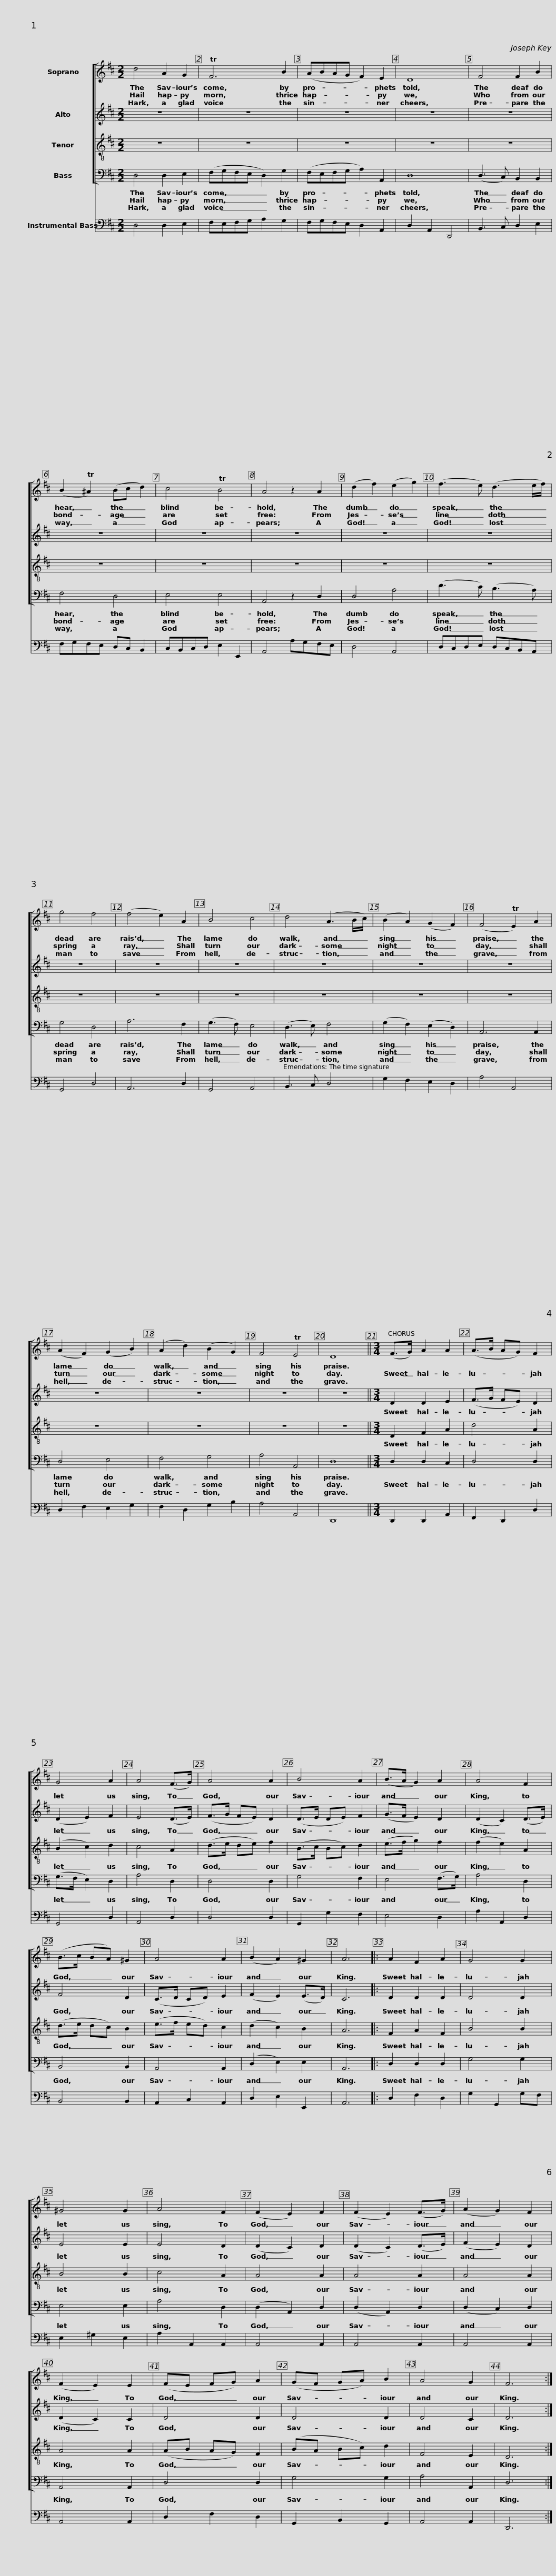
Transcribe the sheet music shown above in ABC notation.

X:1
%%score [ 1 2 3 4 ] 5
L:1/8
M:2/2
I:linebreak $
K:D
V:1 treble
V:2 treble
V:3 treble-8 transpose=-12
V:4 bass
V:5 bass
V:1
 d4 A2 G2 | TF6 B2 | (ABAG F2) E2 | D8 | F4 F2 B2 |$ %5
 (B2 T^A2) (Bc d2) |$ c4 TB4 | A4 z2 A2 | (d2 f2) (e2 g2) | (f3 e) (d3 e/f/) | %10
 g4 f4 | (f4 e2) A2 |$ B4 c4 |$ d4 (A3 B/c/) | (B2 A2) (G2 F2) | %15
 (F4 TE2) A2 | (A2 F2) (G2 B2) | (A2 d2) (B2 G2) | F4 TE4 | D8 ||$ %20
[M:3/4] (F>G) A2 A2 | (A>B AG) F2 | G4 A2 | A4 (F>G) | A4 A2 | %25
 B4 A2 | (B>A G2) A2 |$ A4 F2 | (B>c BA) ^G2 | A4 A2 | %30
 (B2 A2) ^G2 | A6 |: A2 F2 A2 | G4 G2 | ^G4 G2 | %35
 A4 F2 |$ (F2 E2) F2 | (F2 E2) (F>G) | (A2 G2) F2 | (F2 E2) E2 | %40
 (FE FG) A2 | (GF GA) B2 | A4 G2 | F6 :| %44
V:2
 z8 | z8 | z8 | z8 | z8 |$ %5
 z8 |$ z8 | z8 | z8 | z8 | %10
 z8 | z8 |$ z8 |$ z8 | z8 | %15
 z8 | z8 | z8 | z8 | z8 ||$ %20
[M:3/4] D2 D2 E2 | (F>G FE) D2 | (D2 E2) F2 | E4 (D>E) | (F>G FE) D2 | %25
 (D>E DE) F2 | (G>F E2) D2 |$ (D2 C2) (D>E) | F4 D2 | (C>D CD) E2 | %30
 (F2 E2) (E>D) | C6 |: D2 D2 D2 | D4 D2 | E4 E2 | %35
 E4 D2 |$ (D2 C2) D2 | (D2 C2) (D>E) | (F2 E2) D2 | (D2 C2) C2 | %40
 D4 D2 | D4 D2 | D4 C2 | D6 :| %44
V:3
 z8 | z8 | z8 | z8 | z8 |$ %5
 z8 |$ z8 | z8 | z8 | z8 | %10
 z8 | z8 |$ z8 |$ z8 | z8 | %15
 z8 | z8 | z8 | z8 | z8 ||$ %20
[M:3/4] D2 F2 A2 | d4 A2 | (B2 c2) d2 | c4 A2 | (d>e de) f2 | %25
 (B>c Bc) d2 | (e>f g2) f2 |$ (f2 e2) A2 | (d>e dc) B2 | (e>f ed) c2 | %30
 (d2 c2) B2 | A6 |: F2 A2 F2 | B4 B2 | B4 B2 | %35
 c4 A2 |$ A4 A2 | A4 A2 | A4 A2 | A4 A2 | %40
 (AB AG) F2 | (BA Bc) d2 | F4 E2 | D6 :| %44
V:4
 D,4 D,2 E,2 | (F,G,F,E, D,2) G,2 | (F,E,F,G, A,2) A,,2 | D,8 | (D,3 C,) B,,2 B,,2 |$ %5
 F,4 D,4 |$ E,4 E,4 | A,,4 z2 D,2 | D,4 A,4 | (D3 C) (B,3 A,) | %10
 G,4 D,4 | A,6 F,2 |$ (G,3 F,) E,4 |$ (D,3 E,) F,4 | (G,2 F,2) (E,2 D,2) | %15
 A,,6 A,,2 | D,4 E,4 | F,4 G,4 | A,4 A,,4 | D,8 ||$ %20
[M:3/4] D,2 D,2 C,2 | D,4 D,2 | (G,>F, E,2) D,2 | A,4 D,2 | D,4 D,2 | %25
 G,4 F,2 | E,4 (F,>G,) |$ A,4 D,2 | B,,4 B,,2 | A,,4 A,,2 | %30
 (D,2 E,2) E,2 | A,,6 |: D,2 D,2 D,2 | G,4 G,2 | E,4 E,2 | %35
 A,4 D,2 |$ (D,2 A,,2) D,2 | (D,2 A,,2) D,2 | (D,2 C,2) D,2 | A,,4 A,,2 | %40
 D,4 D,2 | G,4 G,2 | A,4 A,,2 | D,6 :| %44
V:5
 D,4 D,2 E,2 | F,E,F,G, A,2 G,2 | F,G,F,E, D,2 A,,2 | D,2 A,,2 D,,4 | B,,3 C, D,2 E,2 |$ %5
 F,G,F,E, D,C, B,,2 |$ C,B,,C,D, E,2 E,,2 | A,,4 A,G,F,E, | D,4 A,,4 | D,C,D,E, D,C,B,,A,, | %10
 G,,4 D,4 | A,,6 D,2 |$ G,,4 A,,4 |$ B,,3 C, D,4 | G,2 F,2 E,2 D,2 | %15
 A,4 A,,4 | D,2 F,2 E,2 G,2 | F,2 D,2 G,2 B,2 | A,4 A,,4 | D,,8 ||$ %20
[M:3/4] D,,2 D,,2 A,,2 | F,,2 D,,2 D,2 | G,,4 D,2 | A,,4 D,2 | D,4 D,2 | %25
 G,,2 G,2 F,2 | E,4 D,2 |$ A,2 A,,2 D,2 | B,,4 B,,2 | A,,2 C,2 A,,2 | %30
 D,2 E,2 E,,2 | A,,6 |: D,2 F,2 D,2 | G,2 G,,2 G,F, | E,2 ^G,2 E,2 | %35
 A,2 A,,2 A,,2 |$ A,,4 A,,2 | A,,4 A,,2 | A,,4 A,,2 | A,,4 A,,2 | %40
 D,2 F,2 D,2 | G,,2 B,,2 G,,2 | A,,4 A,,2 | D,,6 :| %44
